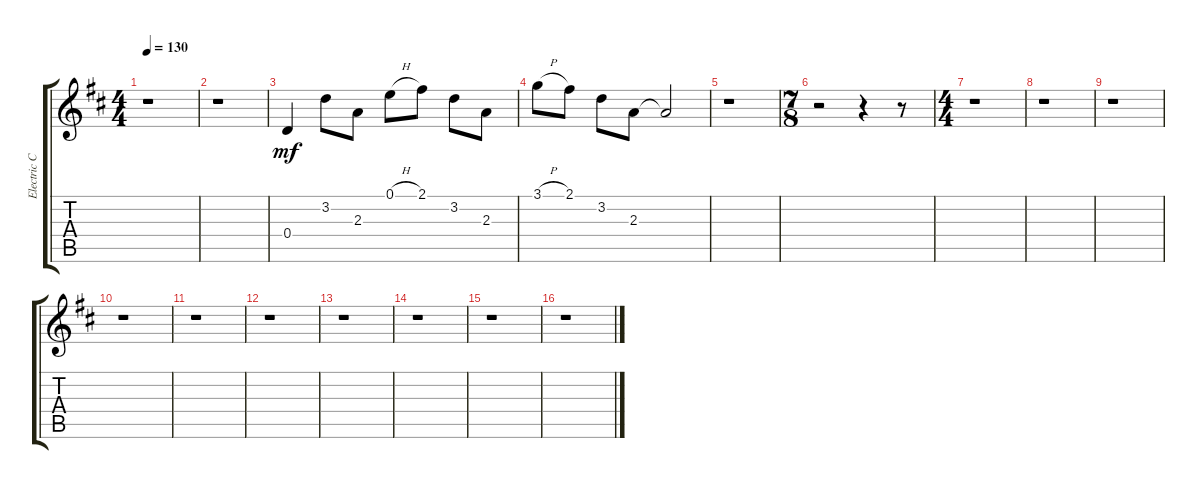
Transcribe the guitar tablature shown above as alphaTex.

\track ("Electric Clean" "Electric C") {instrument electricguitarclean}
\staff {score tabs}
\tuning (E4 B3 G3 D3 A2 E2) {hide}
\ts (4 4)
\tempo 130
\clef g2
\ks d
r.1{dy mf} |
r.1 |
0.4.4 3.2.8 2.3.8 0.1{h}.8 2.1.8 3.2.8 2.3.8 |
3.1{h}.8 2.1.8 3.2.8 2.3.8 2.3{t}.2 |
r.1 |
\ts (7 8)
r.2 r.4 r.8 |
\ts (4 4)
r.1 |
r.1 |
r.1 |
r.1 |
r.1 |
r.1 |
r.1 |
r.1 |
r.1 |
r.1
